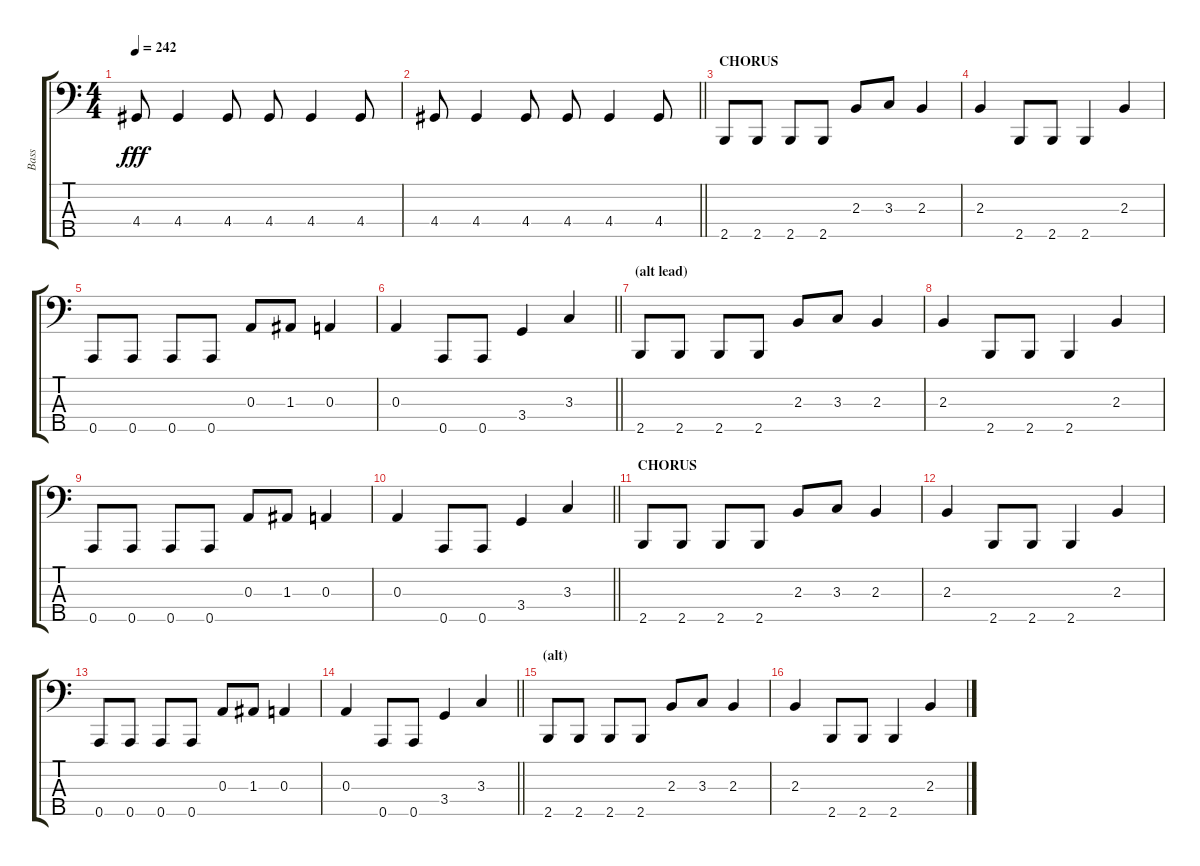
\track ("Bass" "Bass") {instrument electricbasspick}
\staff {score tabs}
\tuning (G2 D2 A1 E1 A0) {hide}
\ts (4 4)
\tempo 242
\clef f4
\ks c
4.4.8{dy fff} 4.4.4 4.4.8 4.4.8 4.4.4 4.4.8 |
\barLineRight lightlight
4.4.8 4.4.4 4.4.8 4.4.8 4.4.4 4.4.8 |
\section ("" "CHORUS")
2.5.8 2.5.8 2.5.8 2.5.8 2.3.8 3.3.8 2.3.4 |
2.3.4 2.5.8 2.5.8 2.5.4 2.3.4 |
0.5.8 0.5.8 0.5.8 0.5.8 0.3.8 1.3.8 0.3.4 |
\barLineRight lightlight
0.3.4 0.5.8 0.5.8 3.4.4 3.3.4 |
\section ("" "(alt lead)")
2.5.8 2.5.8 2.5.8 2.5.8 2.3.8 3.3.8 2.3.4 |
2.3.4 2.5.8 2.5.8 2.5.4 2.3.4 |
0.5.8 0.5.8 0.5.8 0.5.8 0.3.8 1.3.8 0.3.4 |
\barLineRight lightlight
0.3.4 0.5.8 0.5.8 3.4.4 3.3.4 |
\section ("" "CHORUS")
2.5.8 2.5.8 2.5.8 2.5.8 2.3.8 3.3.8 2.3.4 |
2.3.4 2.5.8 2.5.8 2.5.4 2.3.4 |
0.5.8 0.5.8 0.5.8 0.5.8 0.3.8 1.3.8 0.3.4 |
\barLineRight lightlight
0.3.4 0.5.8 0.5.8 3.4.4 3.3.4 |
\section ("" "(alt)")
2.5.8 2.5.8 2.5.8 2.5.8 2.3.8 3.3.8 2.3.4 |
2.3.4 2.5.8 2.5.8 2.5.4 2.3.4
